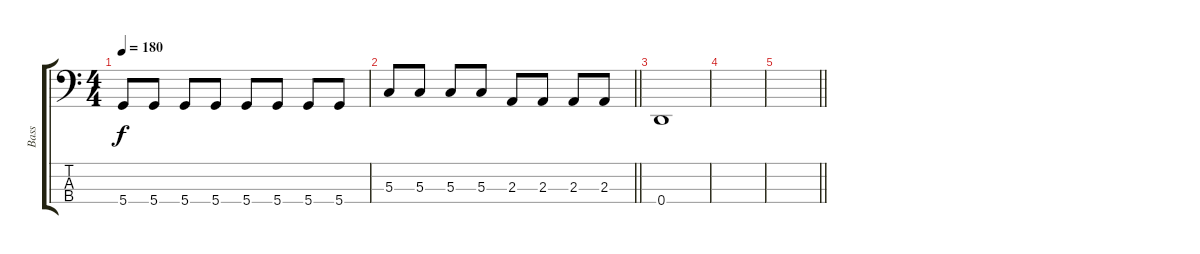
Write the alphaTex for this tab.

\track ("Bass" "Bass") {instrument electricbassfinger}
\staff {score tabs}
\tuning (F2 C2 G1 D1) {hide}
\ts (4 4)
\tempo 180
\clef f4
\ks c
5.4.8{dy f} 5.4.8 5.4.8 5.4.8 5.4.8 5.4.8 5.4.8 5.4.8 |
\barLineRight lightlight
5.3.8 5.3.8 5.3.8 5.3.8 2.3.8 2.3.8 2.3.8 2.3.8 |
0.4.1 |
|
\barLineRight lightlight
